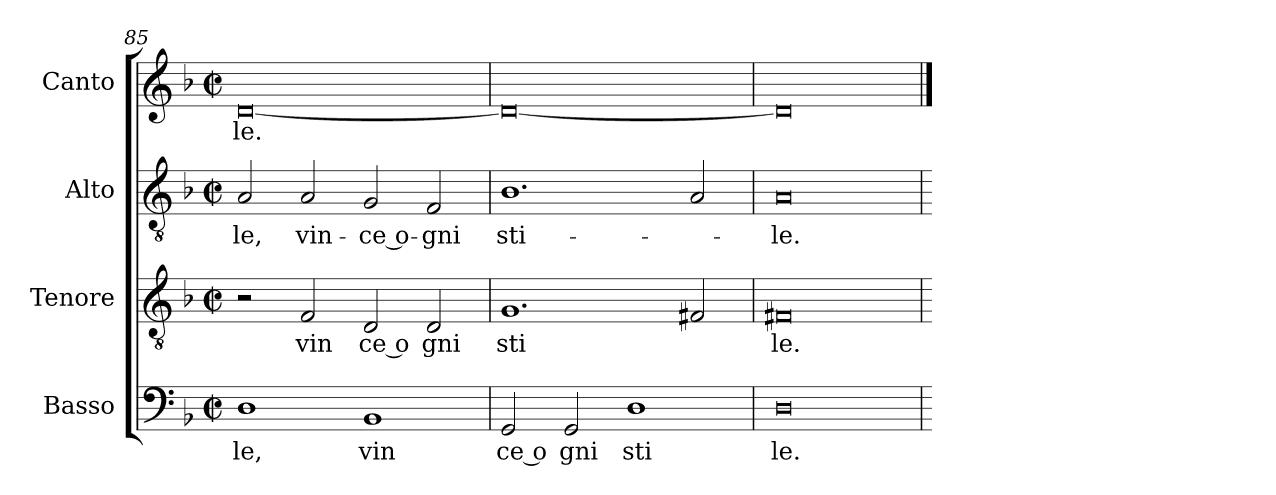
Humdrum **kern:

**kern	**text	**kern	**text	**kern	**text	**kern	**text
*part4	*part4	*part3	*part3	*part2	*part2	*part1	*part1
*staff4	*staff4	*staff3	*staff3	*staff2	*staff2	*staff1	*staff1
*I"Basso	*	*I"Tenore	*	*I"Alto	*	*I"Canto	*
*clefF4	*	*clefGv2	*	*clefGv2	*	*clefG2	*
*k[b-]	*	*k[b-]	*	*k[b-]	*	*k[b-]	*
*F:	*	*F:	*	*F:	*	*F:	*
*M2/2	*	*M2/2	*	*M2/2	*	*M2/2	*
*met(c|)	*	*met(c|)	*	*met(c|)	*	*met(c|)	*
=85	=85	=85	=85	=85	=85	=85	=85
!	!LO:LY:b:cj	!	!	!	!LO:LY:b:cj	!	!LO:LY:b:cj
1D	le,	2r	.	2A/	-le,	[<0d	le.
!	!	!	!LO:LY:b:cj	!	!LO:LY:b:cj	!	!
.	.	2F/	vin	2A/	vin-	.	.
!	!LO:LY:b:cj	!	!LO:LY:b:rj	!	!LO:LY:b:rj	!	!
1BB-	vin	2D/	ce o	2G/	-ce o-	.	.
!	!	!	!LO:LY:b:cj	!	!LO:LY:b:cj	!	!
.	.	2D/	gni	2F/	-gni	.	.
=86	=86	=86	=86	=86	=86	=86	=86
!	!LO:LY:b:rj	!	!LO:LY:b:cj	!	!LO:LY:b:cj	!	!
2GG/	ce o	1.G	sti	1.B-	sti-	0d_<	.
!	!LO:LY:b:cj	!	!	!	!	!	!
2GG/	gni	.	.	.	.	.	.
!	!LO:LY:b:cj	!	!	!	!	!	!
1D	sti	.	.	.	.	.	.
.	.	2F#/	.	2A/	.	.	.
=87	=87	=87	=87	=87	=87	=87	=87
!	!LO:LY:b:cj	!	!LO:LY:b:cj	!	!LO:LY:b:cj	!	!
0D	le.	0F#X	le.	0A	-le.	0d]	.
=	==	=	==	=	==	==	==
*-	*-	*-	*-	*-	*-	*-	*-
